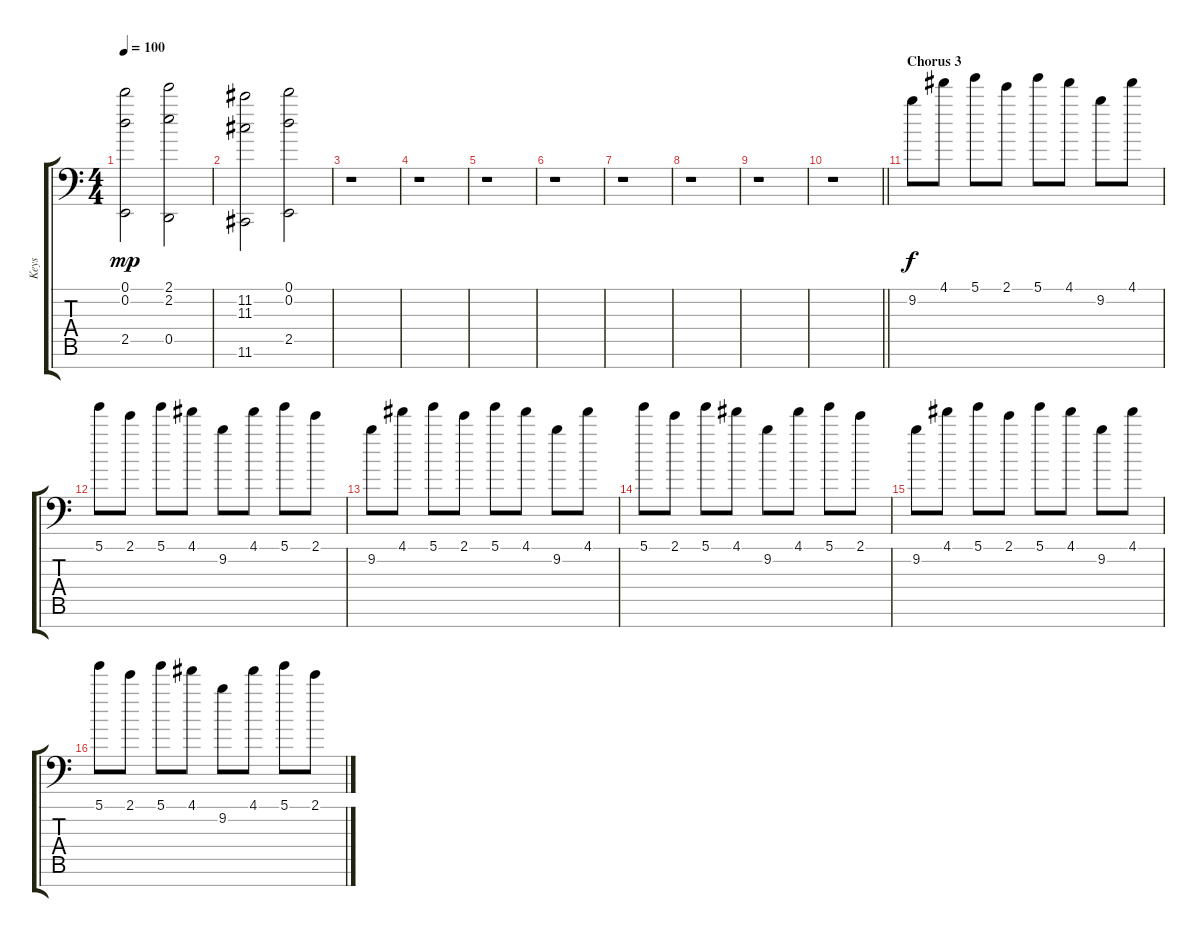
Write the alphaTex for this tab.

\track ("Keys" "Keys") {instrument stringensemble1}
\staff {score tabs}
\tuning (D6 D5 D4 D3 D2 D1 D0) {hide}
\ts (4 4)
\tempo 100
\clef f4
\ks c
(0.1 0.2 2.5).2{dy mp} (2.1 2.2 0.5).2 |
(11.2 11.3 11.6).2 (0.1 0.2 2.5).2 |
r.1 |
r.1 |
r.1 |
r.1 |
r.1 |
r.1 |
r.1 |
\barLineRight lightlight
r.1 |
\section ("" "Chorus 3")
9.2.8{dy f} 4.1.8 5.1.8 2.1.8 5.1.8 4.1.8 9.2.8 4.1.8 |
5.1.8 2.1.8 5.1.8 4.1.8 9.2.8 4.1.8 5.1.8 2.1.8 |
9.2.8 4.1.8 5.1.8 2.1.8 5.1.8 4.1.8 9.2.8 4.1.8 |
5.1.8 2.1.8 5.1.8 4.1.8 9.2.8 4.1.8 5.1.8 2.1.8 |
9.2.8 4.1.8 5.1.8 2.1.8 5.1.8 4.1.8 9.2.8 4.1.8 |
5.1.8 2.1.8 5.1.8 4.1.8 9.2.8 4.1.8 5.1.8 2.1.8
